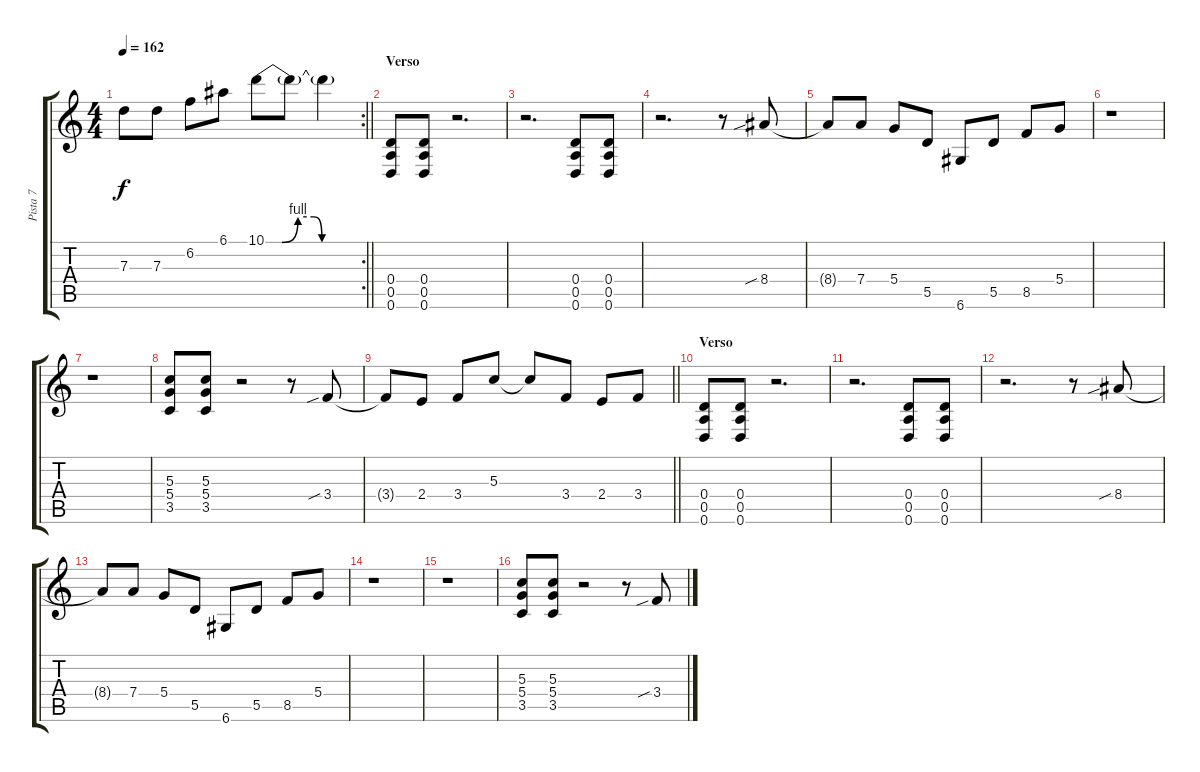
\track ("Pista 7" "Pista 7") {instrument distortionguitar}
\staff {score tabs}
\tuning (E4 B3 G3 D3 A2 D2) {hide}
\rc 2
\ts (4 4)
\tempo 162
\clef g2
\barLineRight lightlight
\ks c
7.3{t}.8{dy f} 7.3.8 6.2.8 6.1.8 10.1{be (custom 0 0 10 0 20 4 30 4 35 0 45 0 60 0)}.8 10.1{t}.8 10.1{t}.4 |
\section ("" "Verso")
(0.4 0.5 0.6).8{volume 13} (0.4 0.5 0.6).8 r.2{d} |
r.2{d} (0.4 0.5 0.6).8 (0.4 0.5 0.6).8 |
r.2{d} r.8 8.4{sib}.8 |
8.4{t}.8 7.4.8 5.4.8 5.5.8 6.6.8 5.5.8 8.5.8 5.4.8 |
r.1 |
r.1 |
(5.3 5.4 3.5).8 (5.3 5.4 3.5).8 r.2 r.8 3.4{sib}.8 |
\barLineRight lightlight
3.4{t}.8 2.4.8 3.4.8 5.3.8 5.3{t}.8 3.4.8 2.4.8 3.4.8 |
\section ("" "Verso")
(0.4 0.5 0.6).8 (0.4 0.5 0.6).8 r.2{d} |
r.2{d} (0.4 0.5 0.6).8 (0.4 0.5 0.6).8 |
r.2{d} r.8 8.4{sib}.8 |
8.4{t}.8 7.4.8 5.4.8 5.5.8 6.6.8 5.5.8 8.5.8 5.4.8 |
r.1 |
r.1 |
(5.3 5.4 3.5).8 (5.3 5.4 3.5).8 r.2 r.8 3.4{sib}.8
